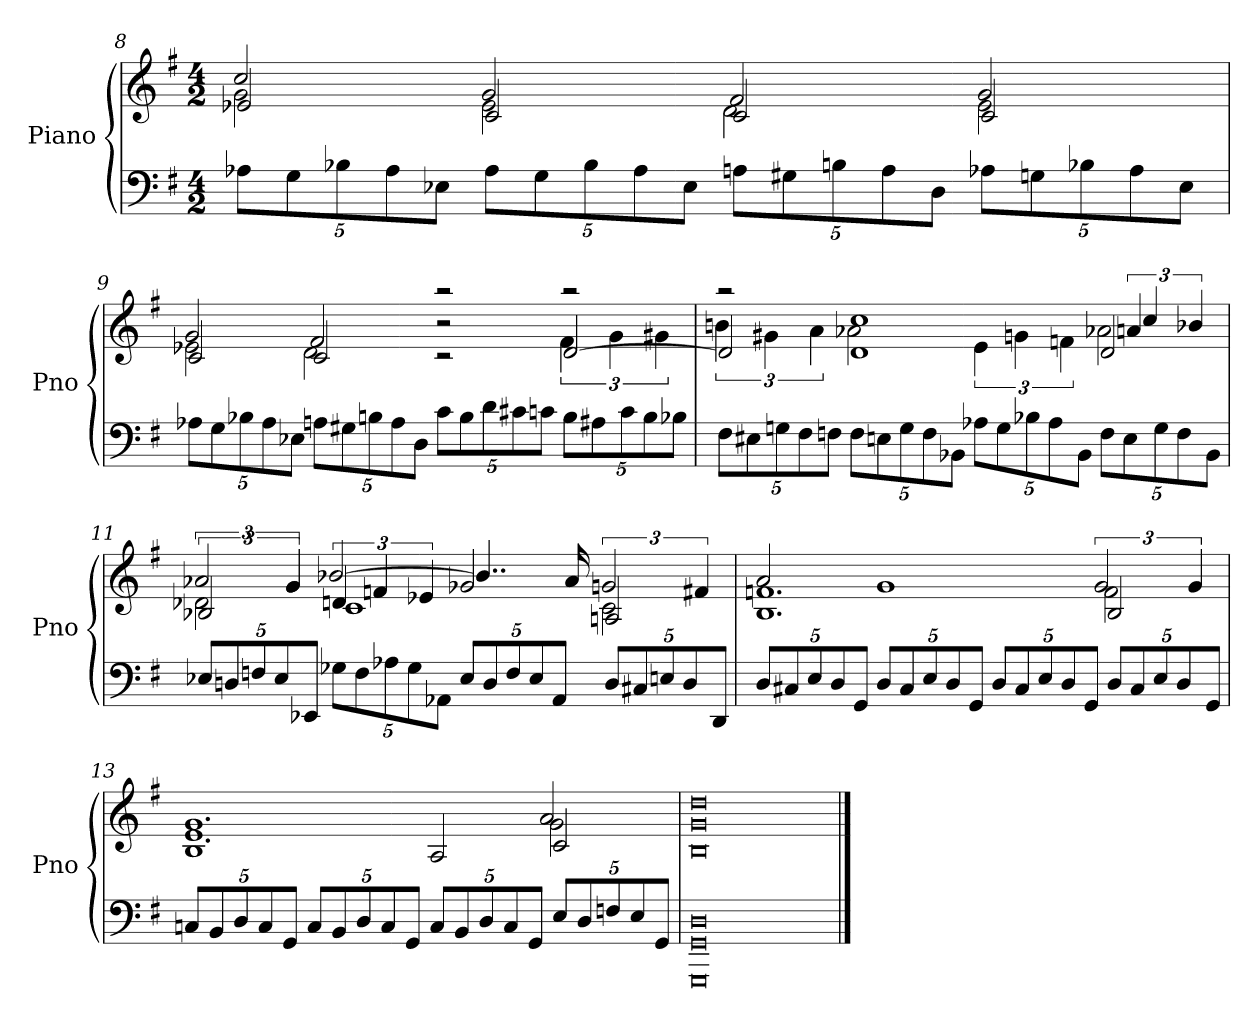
**kern	**kern
*part1	*part1
*staff2	*staff1
*I"Piano	*
*I'Pno	*
*clefF4	*clefG2
*k[f#]	*k[f#]
*G:	*G:
*M4/2	*M4/2
=8	=8
*	*^
*	*	*^
10A-XL	2e-X	2g	2cc
10G	.	.	.
10B-X	.	.	.
10A-	.	.	.
10E-XJ	.	.	.
10A-L	2c	2e-	2g
10G	.	.	.
10B-	.	.	.
10A-	.	.	.
10E-J	.	.	.
10AnL	2c	2d	2f#
10G#X	.	.	.
10Bn	.	.	.
10A	.	.	.
10DJ	.	.	.
10A-XL	2c	2e-	2g
10Gn	.	.	.
10B-X	.	.	.
10A-	.	.	.
10E-J	.	.	.
=9	=9	=9	=9
10A-XL	2c	2e-X	2g
10G	.	.	.
10B-X	.	.	.
10A-	.	.	.
10E-XJ	.	.	.
10AnL	2c	2d	2f#
10G#X	.	.	.
10Bn	.	.	.
10A	.	.	.
10DJ	.	.	.
10cL	2r	2rc	2raa
10B	.	.	.
10d	.	.	.
10c#X	.	.	.
10cnJ	.	.	.
10BL	[2d	6f#	2raa
10A#X	.	.	.
.	.	6g	.
10c	.	.	.
10B	.	.	.
.	.	6g#X	.
10B-XJ	.	.	.
=10	=10	=10	=10
10F#L	2d]	6bn	2raa
10E#X	.	.	.
.	.	6g#X	.
10Gn	.	.	.
10F#	.	.	.
.	.	6a	.
10FnJ	.	.	.
10FL	1d	2a-X	1cc
10En	.	.	.
10G	.	.	.
10F	.	.	.
10BB-XJ	.	.	.
10A-XL	.	6e	.
10G	.	.	.
.	.	6gn	.
10B-X	.	.	.
10A-	.	.	.
.	.	6fn	.
10BB-J	.	.	.
10FL	2d	2a-X	6an
10E	.	.	.
.	.	.	6cc
10G	.	.	.
10F	.	.	.
.	.	.	6b-X
10BB-J	.	.	.
=11	=11	=11	=11
10E-XL	3B-X	2d-X	3a-X
10Dn	.	.	.
10Fn	.	.	.
10E-	.	.	.
.	6g	.	6g
10EE-XJ	.	.	.
10G-XL	6dn	1c	[2b-X
10F	.	.	.
.	6fn	.	.
10A-X	.	.	.
10G-	.	.	.
.	6e-X	.	.
10AA-XJ	.	.	.
10E-L	2g-X	.	4..b-]
10D	.	.	.
10F	.	.	.
10E-	.	.	.
10AA-J	.	.	.
.	.	.	16a-
10DL	2An	2c	3gn
10C#X	.	.	.
10En	.	.	.
10D	.	.	.
.	.	.	6f#X
10DDJ	.	.	.
=12	=12	=12	=12
10DL	1.B	1.fn	2a
10C#X	.	.	.
10E	.	.	.
10D	.	.	.
10GGJ	.	.	.
10DL	.	.	1g
10C#	.	.	.
10E	.	.	.
10D	.	.	.
10GGJ	.	.	.
10DL	.	.	.
10C#	.	.	.
10E	.	.	.
10D	.	.	.
10GGJ	.	.	.
10DL	2B	2f	3g
10C#	.	.	.
10E	.	.	.
10D	.	.	.
.	.	.	6g
10GGJ	.	.	.
=13	=13	=13	=13
10CnL	1B	1.e	1.g
10BB	.	.	.
10D	.	.	.
10C	.	.	.
10GGJ	.	.	.
10CL	.	.	.
10BB	.	.	.
10D	.	.	.
10C	.	.	.
10GGJ	.	.	.
10CL	2A	.	.
10BB	.	.	.
10D	.	.	.
10C	.	.	.
10GGJ	.	.	.
10EL	2c	2g	2a
10D	.	.	.
10Fn	.	.	.
10E	.	.	.
10GGJ	.	.	.
=14	=14	=14	=14
0GGG 0GG 0D	0B	0g	0dd
*	*v	*v	*v
==	==
*-	*-
